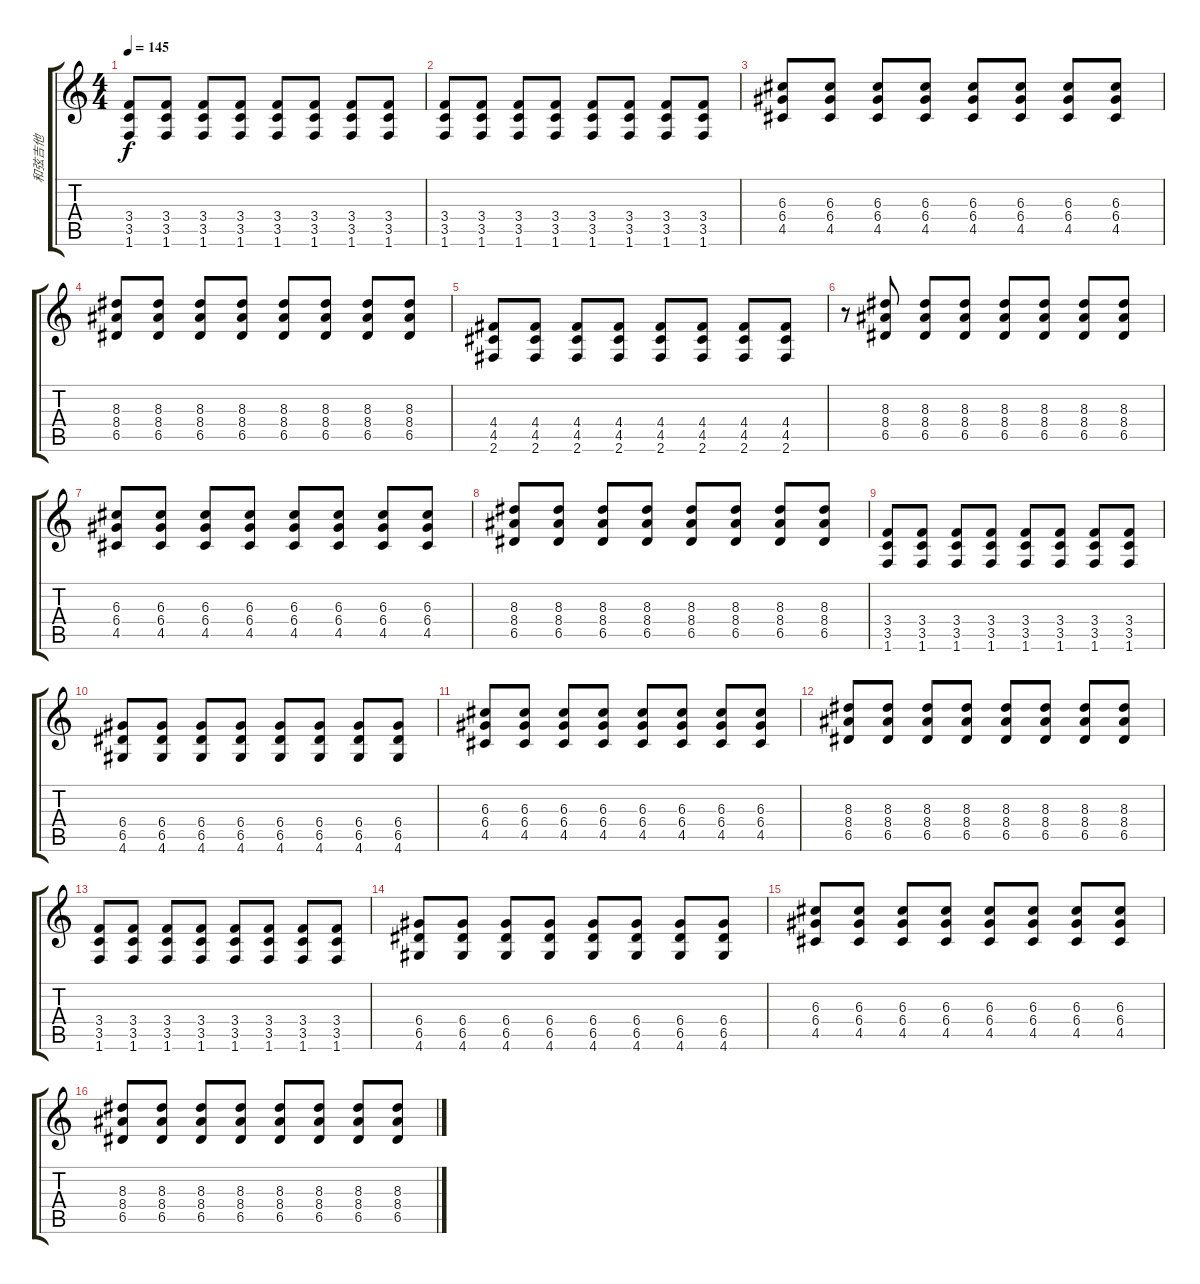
\track ("和弦吉他" "和弦吉他") {instrument acousticguitarnylon}
\staff {score tabs}
\tuning (E4 B3 G3 D3 A2 E2) {hide}
\ts (4 4)
\tempo 145
\clef g2
\ks c
(3.4 3.5 1.6).8{dy f} (3.4 3.5 1.6).8 (3.4 3.5 1.6).8 (3.4 3.5 1.6).8 (3.4 3.5 1.6).8 (3.4 3.5 1.6).8 (3.4 3.5 1.6).8 (3.4 3.5 1.6).8 |
(3.4 3.5 1.6).8 (3.4 3.5 1.6).8 (3.4 3.5 1.6).8 (3.4 3.5 1.6).8 (3.4 3.5 1.6).8 (3.4 3.5 1.6).8 (3.4 3.5 1.6).8 (3.4 3.5 1.6).8 |
(6.3 6.4 4.5).8 (6.3 6.4 4.5).8 (6.3 6.4 4.5).8 (6.3 6.4 4.5).8 (6.3 6.4 4.5).8 (6.3 6.4 4.5).8 (6.3 6.4 4.5).8 (6.3 6.4 4.5).8 |
(8.3 8.4 6.5).8 (8.3 8.4 6.5).8 (8.3 8.4 6.5).8 (8.3 8.4 6.5).8 (8.3 8.4 6.5).8 (8.3 8.4 6.5).8 (8.3 8.4 6.5).8 (8.3 8.4 6.5).8 |
(4.4 4.5 2.6).8 (4.4 4.5 2.6).8 (4.4 4.5 2.6).8 (4.4 4.5 2.6).8 (4.4 4.5 2.6).8 (4.4 4.5 2.6).8 (4.4 4.5 2.6).8 (4.4 4.5 2.6).8 |
r.8 (8.3 8.4 6.5).8 (8.3 8.4 6.5).8 (8.3 8.4 6.5).8 (8.3 8.4 6.5).8 (8.3 8.4 6.5).8 (8.3 8.4 6.5).8 (8.3 8.4 6.5).8 |
(6.3 6.4 4.5).8 (6.3 6.4 4.5).8 (6.3 6.4 4.5).8 (6.3 6.4 4.5).8 (6.3 6.4 4.5).8 (6.3 6.4 4.5).8 (6.3 6.4 4.5).8 (6.3 6.4 4.5).8 |
(8.3 8.4 6.5).8 (8.3 8.4 6.5).8 (8.3 8.4 6.5).8 (8.3 8.4 6.5).8 (8.3 8.4 6.5).8 (8.3 8.4 6.5).8 (8.3 8.4 6.5).8 (8.3 8.4 6.5).8 |
(3.4 3.5 1.6).8 (3.4 3.5 1.6).8 (3.4 3.5 1.6).8 (3.4 3.5 1.6).8 (3.4 3.5 1.6).8 (3.4 3.5 1.6).8 (3.4 3.5 1.6).8 (3.4 3.5 1.6).8 |
(6.4 6.5 4.6).8 (6.4 6.5 4.6).8 (6.4 6.5 4.6).8 (6.4 6.5 4.6).8 (6.4 6.5 4.6).8 (6.4 6.5 4.6).8 (6.4 6.5 4.6).8 (6.4 6.5 4.6).8 |
(6.3 6.4 4.5).8 (6.3 6.4 4.5).8 (6.3 6.4 4.5).8 (6.3 6.4 4.5).8 (6.3 6.4 4.5).8 (6.3 6.4 4.5).8 (6.3 6.4 4.5).8 (6.3 6.4 4.5).8 |
(8.3 8.4 6.5).8 (8.3 8.4 6.5).8 (8.3 8.4 6.5).8 (8.3 8.4 6.5).8 (8.3 8.4 6.5).8 (8.3 8.4 6.5).8 (8.3 8.4 6.5).8 (8.3 8.4 6.5).8 |
(3.4 3.5 1.6).8 (3.4 3.5 1.6).8 (3.4 3.5 1.6).8 (3.4 3.5 1.6).8 (3.4 3.5 1.6).8 (3.4 3.5 1.6).8 (3.4 3.5 1.6).8 (3.4 3.5 1.6).8 |
(6.4 6.5 4.6).8 (6.4 6.5 4.6).8 (6.4 6.5 4.6).8 (6.4 6.5 4.6).8 (6.4 6.5 4.6).8 (6.4 6.5 4.6).8 (6.4 6.5 4.6).8 (6.4 6.5 4.6).8 |
(6.3 6.4 4.5).8 (6.3 6.4 4.5).8 (6.3 6.4 4.5).8 (6.3 6.4 4.5).8 (6.3 6.4 4.5).8 (6.3 6.4 4.5).8 (6.3 6.4 4.5).8 (6.3 6.4 4.5).8 |
(8.3 8.4 6.5).8 (8.3 8.4 6.5).8 (8.3 8.4 6.5).8 (8.3 8.4 6.5).8 (8.3 8.4 6.5).8 (8.3 8.4 6.5).8 (8.3 8.4 6.5).8 (8.3 8.4 6.5).8
